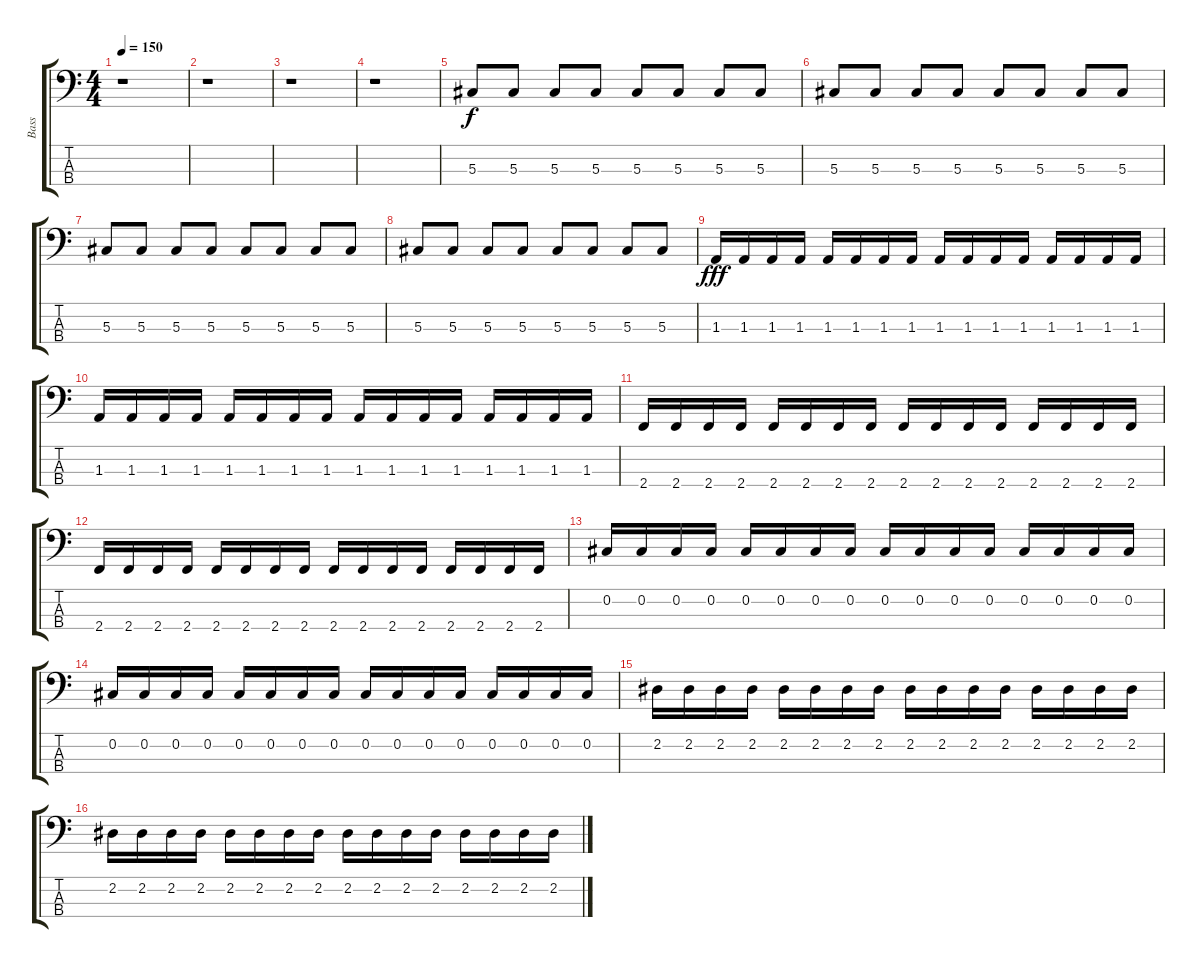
\track ("Bass" "Bass") {instrument electricbassfinger}
\staff {score tabs}
\tuning (Gb2 Db2 Ab1 Eb1) {hide}
\ts (4 4)
\tempo 150
\clef f4
\ks c
r.1{dy fff} |
r.1 |
r.1 |
r.1 |
5.3.8{dy f} 5.3.8 5.3.8 5.3.8 5.3.8 5.3.8 5.3.8 5.3.8 |
5.3.8 5.3.8 5.3.8 5.3.8 5.3.8 5.3.8 5.3.8 5.3.8 |
5.3.8 5.3.8 5.3.8 5.3.8 5.3.8 5.3.8 5.3.8 5.3.8 |
5.3.8 5.3.8 5.3.8 5.3.8 5.3.8 5.3.8 5.3.8 5.3.8 |
1.3.16{dy fff} 1.3.16 1.3.16 1.3.16 1.3.16 1.3.16 1.3.16 1.3.16 1.3.16 1.3.16 1.3.16 1.3.16 1.3.16 1.3.16 1.3.16 1.3.16 |
1.3.16 1.3.16 1.3.16 1.3.16 1.3.16 1.3.16 1.3.16 1.3.16 1.3.16 1.3.16 1.3.16 1.3.16 1.3.16 1.3.16 1.3.16 1.3.16 |
2.4.16 2.4.16 2.4.16 2.4.16 2.4.16 2.4.16 2.4.16 2.4.16 2.4.16 2.4.16 2.4.16 2.4.16 2.4.16 2.4.16 2.4.16 2.4.16 |
2.4.16 2.4.16 2.4.16 2.4.16 2.4.16 2.4.16 2.4.16 2.4.16 2.4.16 2.4.16 2.4.16 2.4.16 2.4.16 2.4.16 2.4.16 2.4.16 |
0.2.16 0.2.16 0.2.16 0.2.16 0.2.16 0.2.16 0.2.16 0.2.16 0.2.16 0.2.16 0.2.16 0.2.16 0.2.16 0.2.16 0.2.16 0.2.16 |
0.2.16 0.2.16 0.2.16 0.2.16 0.2.16 0.2.16 0.2.16 0.2.16 0.2.16 0.2.16 0.2.16 0.2.16 0.2.16 0.2.16 0.2.16 0.2.16 |
2.2.16 2.2.16 2.2.16 2.2.16 2.2.16 2.2.16 2.2.16 2.2.16 2.2.16 2.2.16 2.2.16 2.2.16 2.2.16 2.2.16 2.2.16 2.2.16 |
2.2.16 2.2.16 2.2.16 2.2.16 2.2.16 2.2.16 2.2.16 2.2.16 2.2.16 2.2.16 2.2.16 2.2.16 2.2.16 2.2.16 2.2.16 2.2.16
